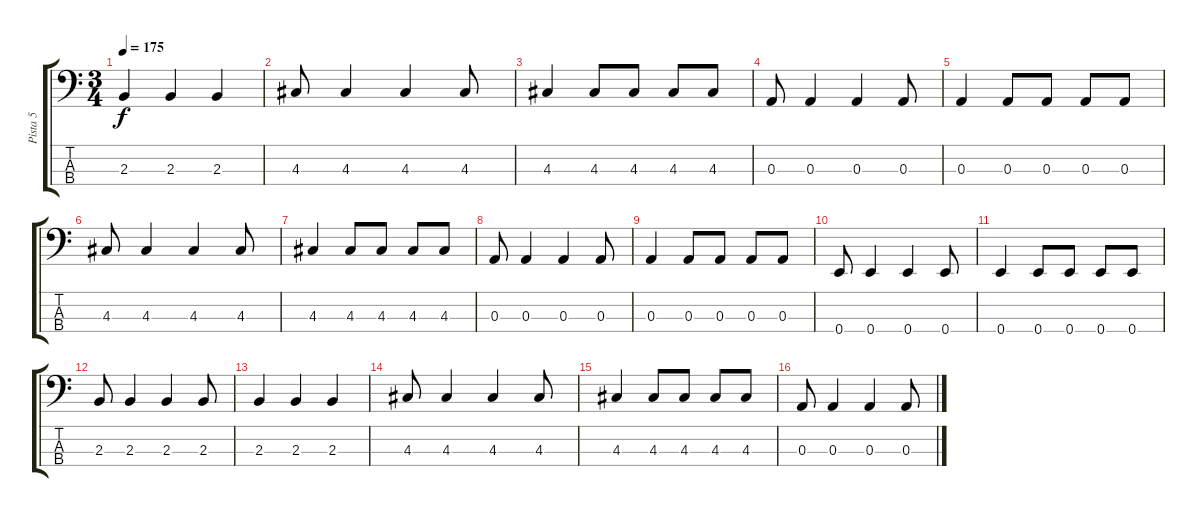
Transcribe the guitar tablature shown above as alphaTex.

\track ("Pista 5" "Pista 5") {instrument electricbassfinger}
\staff {score tabs}
\tuning (G2 D2 A1 E1) {hide}
\ts (3 4)
\tempo 175
\clef f4
\ks c
2.3.4{dy f} 2.3.4 2.3.4 |
4.3.8 4.3.4 4.3.4 4.3.8 |
4.3.4 4.3.8 4.3.8 4.3.8 4.3.8 |
0.3.8 0.3.4 0.3.4 0.3.8 |
0.3.4 0.3.8 0.3.8 0.3.8 0.3.8 |
4.3.8 4.3.4 4.3.4 4.3.8 |
4.3.4 4.3.8 4.3.8 4.3.8 4.3.8 |
0.3.8 0.3.4 0.3.4 0.3.8 |
0.3.4 0.3.8 0.3.8 0.3.8 0.3.8 |
0.4.8 0.4.4 0.4.4 0.4.8 |
0.4.4 0.4.8 0.4.8 0.4.8 0.4.8 |
2.3.8 2.3.4 2.3.4 2.3.8 |
2.3.4 2.3.4 2.3.4 |
4.3.8 4.3.4 4.3.4 4.3.8 |
4.3.4 4.3.8 4.3.8 4.3.8 4.3.8 |
0.3.8 0.3.4 0.3.4 0.3.8
